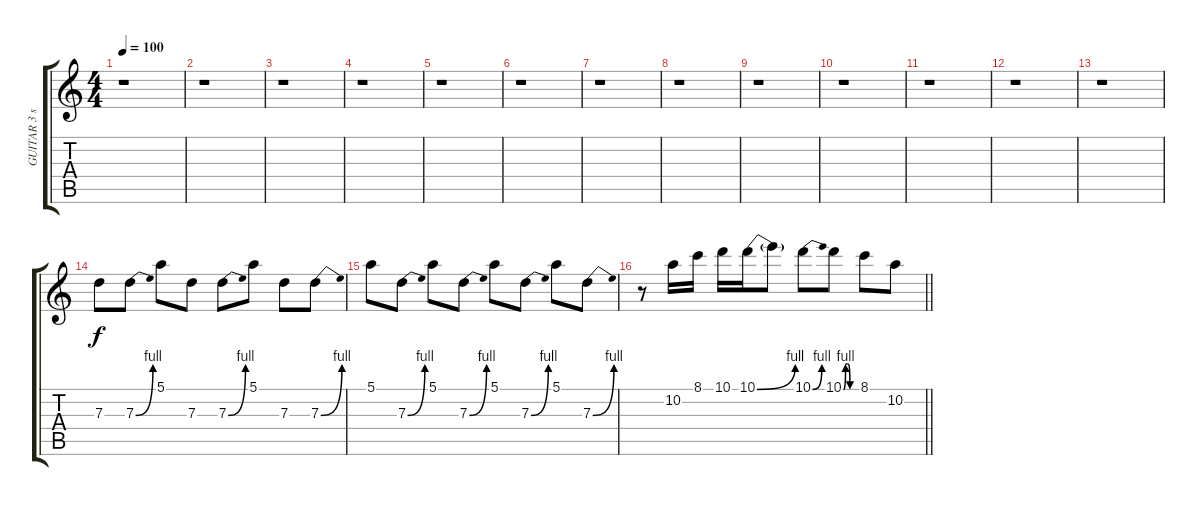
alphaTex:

\track ("GUITAR 3 solo" "GUITAR 3 s") {instrument electricguitarclean}
\staff {score tabs}
\tuning (E4 B3 G3 D3 A2 E2) {hide}
\ts (4 4)
\tempo 100
\clef g2
\ks c
r.1{dy f} |
r.1 |
r.1 |
r.1 |
r.1 |
r.1 |
r.1 |
r.1 |
r.1 |
r.1 |
r.1 |
r.1 |
r.1 |
7.3.8 7.3{be (bend 0 0 60 4)}.8 5.1.8 7.3.8 7.3{be (bend 0 0 60 4)}.8 5.1.8 7.3.8 7.3{be (bend 0 0 60 4)}.8 |
5.1.8 7.3{be (bend 0 0 60 4)}.8 5.1.8 7.3{be (bend 0 0 60 4)}.8 5.1.8 7.3{be (bend 0 0 60 4)}.8 5.1.8 7.3{be (bend 0 0 60 4)}.8 |
\barLineRight lightlight
r.8 10.2.16 8.1.16 10.1.16 10.1{be (bend 0 0 60 4)}.16 10.1{t}.8 10.1{be (bend 0 0 60 4)}.8 10.1{be (custom 0 0 10 4 20 4 30 0 60 0)}.8 8.1.8 10.2.8
